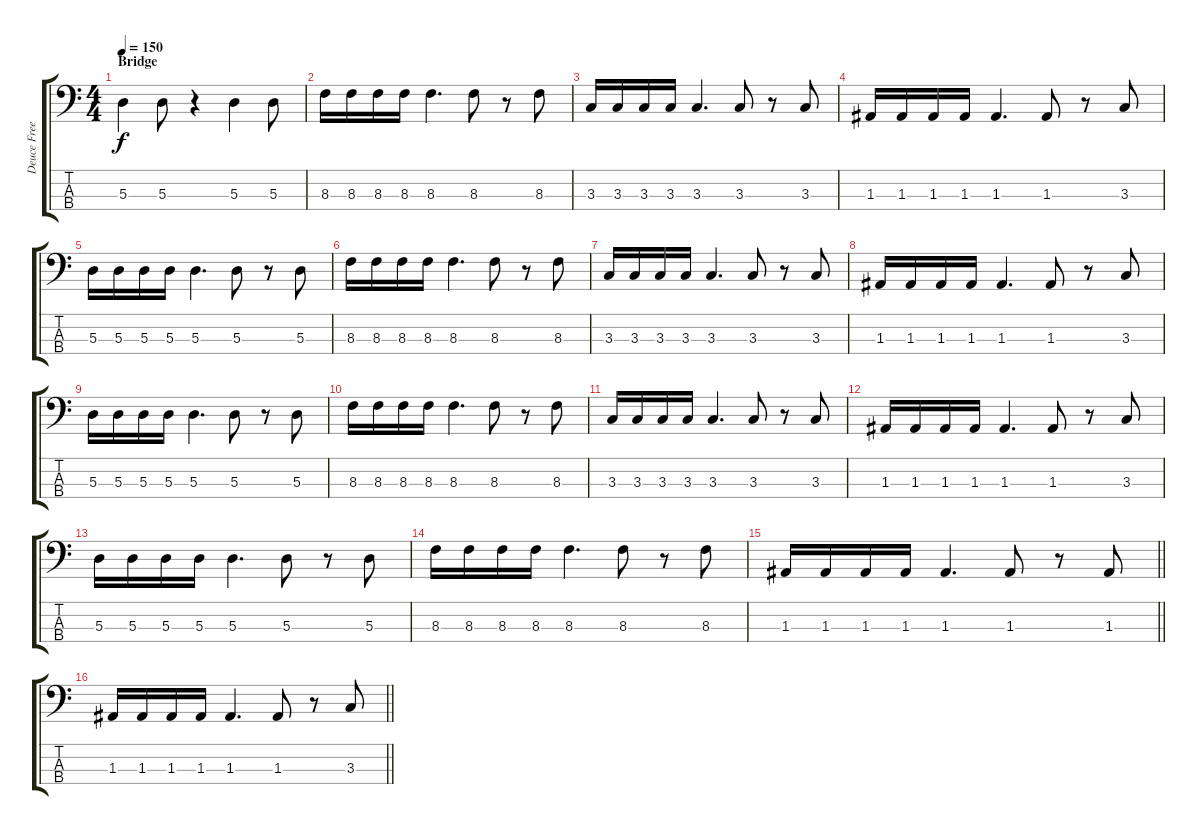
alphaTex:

\track ("Deuce Freely" "Deuce Free") {instrument electricbassfinger}
\staff {score tabs}
\tuning (G2 D2 A1 D1) {hide}
\ts (4 4)
\section ("" "Bridge")
\tempo 150
\clef f4
\ks c
5.3.4{dy f} 5.3.8 r.4 5.3.4 5.3.8 |
8.3.16 8.3.16 8.3.16 8.3.16 8.3.4{d} 8.3.8 r.8 8.3.8 |
3.3.16 3.3.16 3.3.16 3.3.16 3.3.4{d} 3.3.8 r.8 3.3.8 |
1.3.16 1.3.16 1.3.16 1.3.16 1.3.4{d} 1.3.8 r.8 3.3.8 |
5.3.16 5.3.16 5.3.16 5.3.16 5.3.4{d} 5.3.8 r.8 5.3.8 |
8.3.16 8.3.16 8.3.16 8.3.16 8.3.4{d} 8.3.8 r.8 8.3.8 |
3.3.16 3.3.16 3.3.16 3.3.16 3.3.4{d} 3.3.8 r.8 3.3.8 |
1.3.16 1.3.16 1.3.16 1.3.16 1.3.4{d} 1.3.8 r.8 3.3.8 |
5.3.16 5.3.16 5.3.16 5.3.16 5.3.4{d} 5.3.8 r.8 5.3.8 |
8.3.16 8.3.16 8.3.16 8.3.16 8.3.4{d} 8.3.8 r.8 8.3.8 |
3.3.16 3.3.16 3.3.16 3.3.16 3.3.4{d} 3.3.8 r.8 3.3.8 |
1.3.16 1.3.16 1.3.16 1.3.16 1.3.4{d} 1.3.8 r.8 3.3.8 |
5.3.16 5.3.16 5.3.16 5.3.16 5.3.4{d} 5.3.8 r.8 5.3.8 |
8.3.16 8.3.16 8.3.16 8.3.16 8.3.4{d} 8.3.8 r.8 8.3.8 |
\barLineRight lightlight
1.3.16 1.3.16 1.3.16 1.3.16 1.3.4{d} 1.3.8 r.8 1.3.8 |
\barLineRight lightlight
1.3.16 1.3.16 1.3.16 1.3.16 1.3.4{d} 1.3.8 r.8 3.3.8
